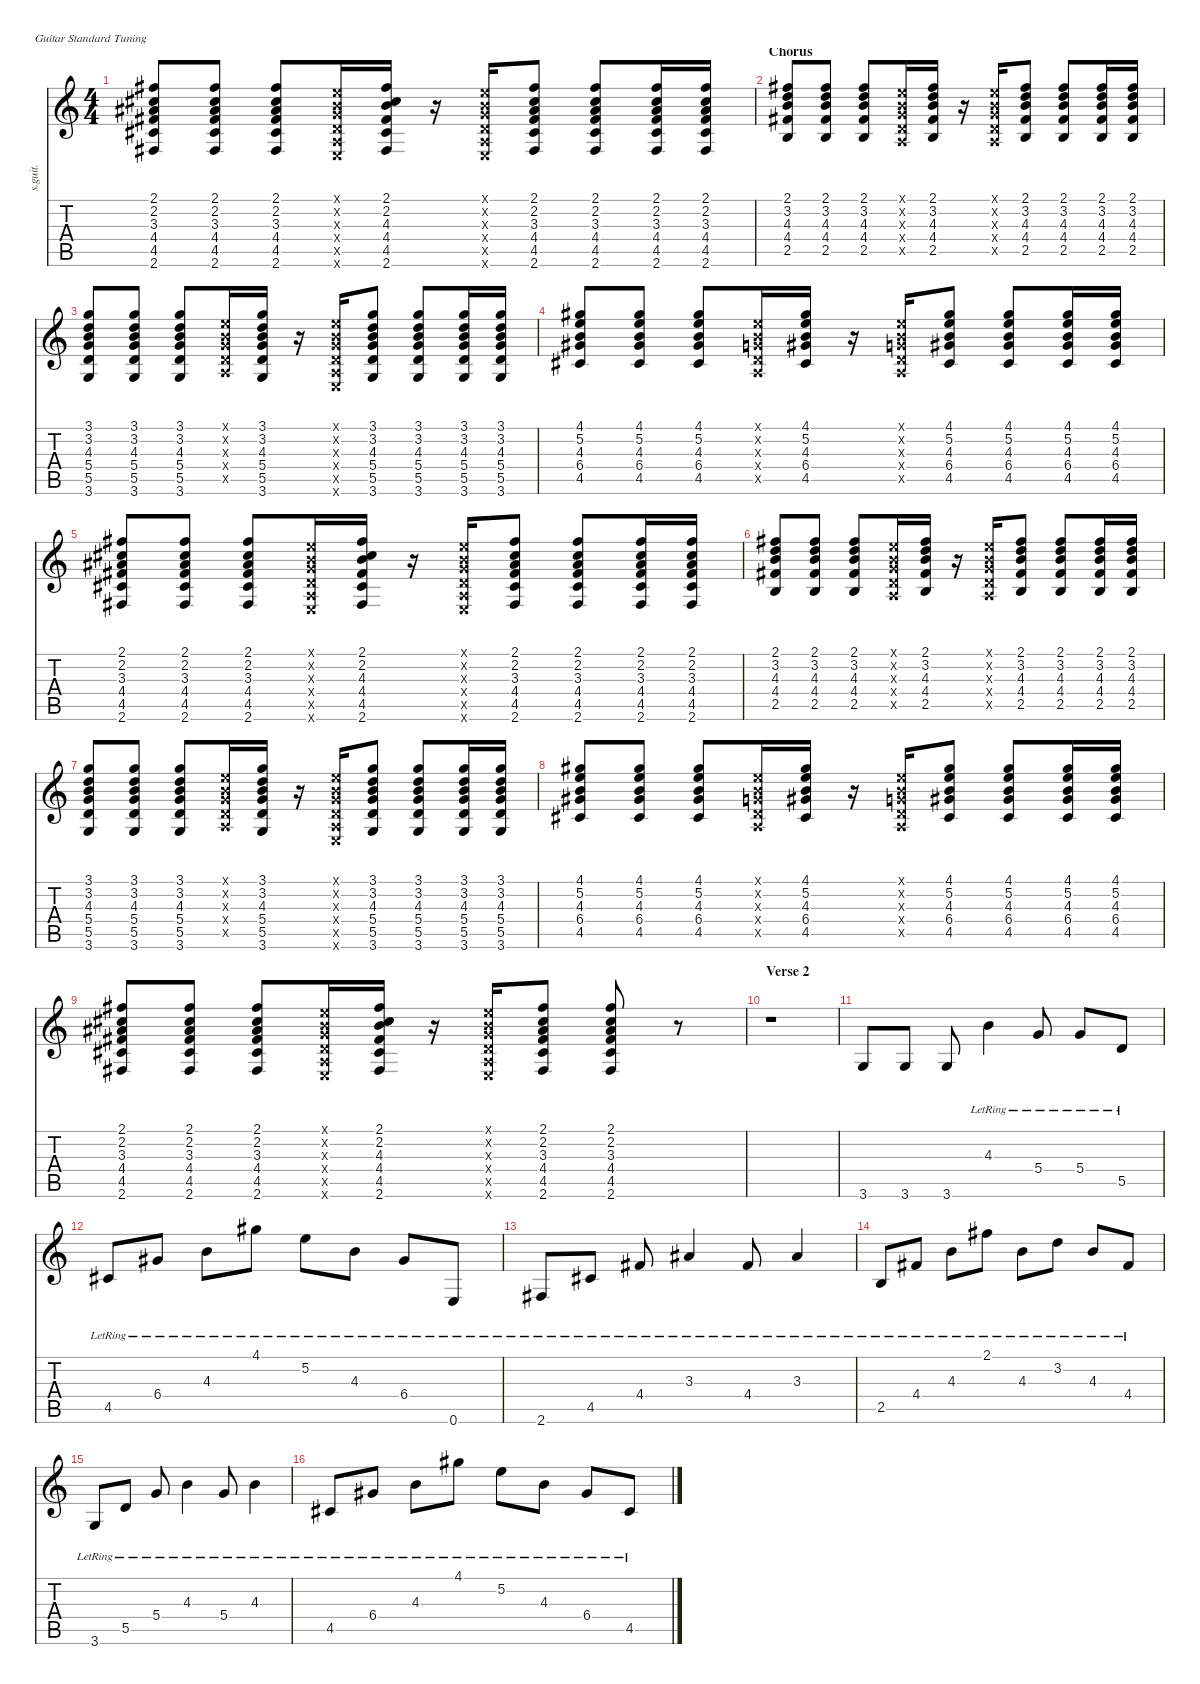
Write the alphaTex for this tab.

\defaultSystemsLayout 4
\hideDynamics
\bracketExtendMode nobrackets
\track ("Thomas Raggi (Guitar - Right)" "s.guit.") {instrument overdrivenguitar}
\staff {score tabs}
\tuning (E4 B3 G3 D3 A2 E2)
\ts (4 4)
\tempo (134 hide)
\clef g2
\ks c
(2.1{acc #} 2.2{acc #} 3.3{acc #} 4.4{acc #} 4.5{acc #} 2.6{acc #}).8{lyrics (0 "") lyrics (1 "") lyrics (2 "") lyrics (3 "") lyrics (4 "") dy ff} (2.1{acc #} 2.2{acc #} 3.3{acc #} 4.4{acc #} 4.5{acc #} 2.6{acc #}).8{lyrics (0 "") lyrics (1 "") lyrics (2 "") lyrics (3 "") lyrics (4 "")} (2.1{acc #} 2.2{acc #} 3.3{acc #} 4.4{acc #} 4.5{acc #} 2.6{acc #}).8{lyrics (0 "") lyrics (1 "") lyrics (2 "") lyrics (3 "") lyrics (4 "")} (0.1{x} 0.2{x} 0.3{x} 0.4{x} 0.5{x} 0.6{x}).16{lyrics (0 "") lyrics (1 "") lyrics (2 "") lyrics (3 "") lyrics (4 "")} (2.1{acc #} 2.2{acc #} 4.3 4.4{acc #} 4.5{acc #} 2.6{acc #}).16{lyrics (0 "") lyrics (1 "") lyrics (2 "") lyrics (3 "") lyrics (4 "")} r.16 (0.1{x} 0.2{x} 0.3{x} 0.4{x} 0.5{x} 0.6{x}).16{lyrics (0 "") lyrics (1 "") lyrics (2 "") lyrics (3 "") lyrics (4 "")} (2.1{acc #} 2.2{acc #} 3.3{acc #} 4.4{acc #} 4.5{acc #} 2.6{acc #}).8{lyrics (0 "") lyrics (1 "") lyrics (2 "") lyrics (3 "") lyrics (4 "")} (2.1{acc #} 2.2{acc #} 3.3{acc #} 4.4{acc #} 4.5{acc #} 2.6{acc #}).8{lyrics (0 "") lyrics (1 "") lyrics (2 "") lyrics (3 "") lyrics (4 "")} (2.1{acc #} 2.2{acc #} 3.3{acc #} 4.4{acc #} 4.5{acc #} 2.6{acc #}).16{lyrics (0 "") lyrics (1 "") lyrics (2 "") lyrics (3 "") lyrics (4 "")} (2.1{acc #} 2.2{acc #} 3.3{acc #} 4.4{acc #} 4.5{acc #} 2.6{acc #}).16{lyrics (0 "") lyrics (1 "") lyrics (2 "") lyrics (3 "") lyrics (4 "")} |
\section ("" "Chorus")
(2.1{acc #} 3.2 4.3 4.4{acc #} 2.5).8{lyrics (0 "") lyrics (1 "") lyrics (2 "") lyrics (3 "") lyrics (4 "")} (2.1{acc #} 3.2 4.3 4.4{acc #} 2.5).8{lyrics (0 "") lyrics (1 "") lyrics (2 "") lyrics (3 "") lyrics (4 "")} (2.1{acc #} 3.2 4.3 4.4{acc #} 2.5).8{lyrics (0 "") lyrics (1 "") lyrics (2 "") lyrics (3 "") lyrics (4 "")} (0.1{x} 0.2{x} 0.3{x} 0.4{x} 0.5{x}).16{lyrics (0 "") lyrics (1 "") lyrics (2 "") lyrics (3 "") lyrics (4 "")} (2.1{acc #} 3.2 4.3 4.4{acc #} 2.5).16{lyrics (0 "") lyrics (1 "") lyrics (2 "") lyrics (3 "") lyrics (4 "")} r.16 (0.1{x} 0.2{x} 0.3{x} 0.4{x} 0.5{x}).16{lyrics (0 "") lyrics (1 "") lyrics (2 "") lyrics (3 "") lyrics (4 "")} (2.1{acc #} 3.2 4.3 4.4{acc #} 2.5).8{lyrics (0 "") lyrics (1 "") lyrics (2 "") lyrics (3 "") lyrics (4 "")} (2.1{acc #} 3.2 4.3 4.4{acc #} 2.5).8{lyrics (0 "") lyrics (1 "") lyrics (2 "") lyrics (3 "") lyrics (4 "")} (2.1{acc #} 3.2 4.3 4.4{acc #} 2.5).16{lyrics (0 "") lyrics (1 "") lyrics (2 "") lyrics (3 "") lyrics (4 "")} (2.1{acc #} 3.2 4.3 4.4{acc #} 2.5).16{lyrics (0 "") lyrics (1 "") lyrics (2 "") lyrics (3 "") lyrics (4 "")} |
(3.1 3.2 4.3 5.4 5.5 3.6).8{lyrics (0 "") lyrics (1 "") lyrics (2 "") lyrics (3 "") lyrics (4 "")} (3.1 3.2 4.3 5.4 5.5 3.6).8{lyrics (0 "") lyrics (1 "") lyrics (2 "") lyrics (3 "") lyrics (4 "")} (3.1 3.2 4.3 5.4 5.5 3.6).8{lyrics (0 "") lyrics (1 "") lyrics (2 "") lyrics (3 "") lyrics (4 "")} (0.1{x} 0.2{x} 0.3{x} 0.4{x} 0.5{x}).16{lyrics (0 "") lyrics (1 "") lyrics (2 "") lyrics (3 "") lyrics (4 "")} (3.1 3.2 4.3 5.4 5.5 3.6).16{lyrics (0 "") lyrics (1 "") lyrics (2 "") lyrics (3 "") lyrics (4 "")} r.16 (0.1{x} 0.2{x} 0.3{x} 0.4{x} 0.5{x} 0.6{x}).16{lyrics (0 "") lyrics (1 "") lyrics (2 "") lyrics (3 "") lyrics (4 "")} (3.1 3.2 4.3 5.4 5.5 3.6).8{lyrics (0 "") lyrics (1 "") lyrics (2 "") lyrics (3 "") lyrics (4 "")} (3.1 3.2 4.3 5.4 5.5 3.6).8{lyrics (0 "") lyrics (1 "") lyrics (2 "") lyrics (3 "") lyrics (4 "")} (3.1 3.2 4.3 5.4 5.5 3.6).16{lyrics (0 "") lyrics (1 "") lyrics (2 "") lyrics (3 "") lyrics (4 "")} (3.1 3.2 4.3 5.4 5.5 3.6).16{lyrics (0 "") lyrics (1 "") lyrics (2 "") lyrics (3 "") lyrics (4 "")} |
(4.1{acc #} 5.2 4.3 6.4{acc #} 4.5{acc #}).8{lyrics (0 "") lyrics (1 "") lyrics (2 "") lyrics (3 "") lyrics (4 "")} (4.1{acc #} 5.2 4.3 6.4{acc #} 4.5{acc #}).8{lyrics (0 "") lyrics (1 "") lyrics (2 "") lyrics (3 "") lyrics (4 "")} (4.1{acc #} 5.2 4.3 6.4{acc #} 4.5{acc #}).8{lyrics (0 "") lyrics (1 "") lyrics (2 "") lyrics (3 "") lyrics (4 "")} (0.1{x} 0.2{x} 0.3{x} 0.4{x} 0.5{x}).16{lyrics (0 "") lyrics (1 "") lyrics (2 "") lyrics (3 "") lyrics (4 "")} (4.1{acc #} 5.2 4.3 6.4{acc #} 4.5{acc #}).16{lyrics (0 "") lyrics (1 "") lyrics (2 "") lyrics (3 "") lyrics (4 "")} r.16 (0.1{x} 0.2{x} 0.3{x} 0.4{x} 0.5{x}).16{lyrics (0 "") lyrics (1 "") lyrics (2 "") lyrics (3 "") lyrics (4 "")} (4.1{acc #} 5.2 4.3 6.4{acc #} 4.5{acc #}).8{lyrics (0 "") lyrics (1 "") lyrics (2 "") lyrics (3 "") lyrics (4 "")} (4.1{acc #} 5.2 4.3 6.4{acc #} 4.5{acc #}).8{lyrics (0 "") lyrics (1 "") lyrics (2 "") lyrics (3 "") lyrics (4 "")} (4.1{acc #} 5.2 4.3 6.4{acc #} 4.5{acc #}).16{lyrics (0 "") lyrics (1 "") lyrics (2 "") lyrics (3 "") lyrics (4 "")} (4.1{acc #} 5.2 4.3 6.4{acc #} 4.5{acc #}).16{lyrics (0 "") lyrics (1 "") lyrics (2 "") lyrics (3 "") lyrics (4 "")} |
(2.1{acc #} 2.2{acc #} 3.3{acc #} 4.4{acc #} 4.5{acc #} 2.6{acc #}).8{lyrics (0 "") lyrics (1 "") lyrics (2 "") lyrics (3 "") lyrics (4 "")} (2.1{acc #} 2.2{acc #} 3.3{acc #} 4.4{acc #} 4.5{acc #} 2.6{acc #}).8{lyrics (0 "") lyrics (1 "") lyrics (2 "") lyrics (3 "") lyrics (4 "")} (2.1{acc #} 2.2{acc #} 3.3{acc #} 4.4{acc #} 4.5{acc #} 2.6{acc #}).8{lyrics (0 "") lyrics (1 "") lyrics (2 "") lyrics (3 "") lyrics (4 "")} (0.1{x} 0.2{x} 0.3{x} 0.4{x} 0.5{x} 0.6{x}).16{lyrics (0 "") lyrics (1 "") lyrics (2 "") lyrics (3 "") lyrics (4 "")} (2.1{acc #} 2.2{acc #} 4.3 4.4{acc #} 4.5{acc #} 2.6{acc #}).16{lyrics (0 "") lyrics (1 "") lyrics (2 "") lyrics (3 "") lyrics (4 "")} r.16 (0.1{x} 0.2{x} 0.3{x} 0.4{x} 0.5{x} 0.6{x}).16{lyrics (0 "") lyrics (1 "") lyrics (2 "") lyrics (3 "") lyrics (4 "")} (2.1{acc #} 2.2{acc #} 3.3{acc #} 4.4{acc #} 4.5{acc #} 2.6{acc #}).8{lyrics (0 "") lyrics (1 "") lyrics (2 "") lyrics (3 "") lyrics (4 "")} (2.1{acc #} 2.2{acc #} 3.3{acc #} 4.4{acc #} 4.5{acc #} 2.6{acc #}).8{lyrics (0 "") lyrics (1 "") lyrics (2 "") lyrics (3 "") lyrics (4 "")} (2.1{acc #} 2.2{acc #} 3.3{acc #} 4.4{acc #} 4.5{acc #} 2.6{acc #}).16{lyrics (0 "") lyrics (1 "") lyrics (2 "") lyrics (3 "") lyrics (4 "")} (2.1{acc #} 2.2{acc #} 3.3{acc #} 4.4{acc #} 4.5{acc #} 2.6{acc #}).16{lyrics (0 "") lyrics (1 "") lyrics (2 "") lyrics (3 "") lyrics (4 "")} |
(2.1{acc #} 3.2 4.3 4.4{acc #} 2.5).8{lyrics (0 "") lyrics (1 "") lyrics (2 "") lyrics (3 "") lyrics (4 "")} (2.1{acc #} 3.2 4.3 4.4{acc #} 2.5).8{lyrics (0 "") lyrics (1 "") lyrics (2 "") lyrics (3 "") lyrics (4 "")} (2.1{acc #} 3.2 4.3 4.4{acc #} 2.5).8{lyrics (0 "") lyrics (1 "") lyrics (2 "") lyrics (3 "") lyrics (4 "")} (0.1{x} 0.2{x} 0.3{x} 0.4{x} 0.5{x}).16{lyrics (0 "") lyrics (1 "") lyrics (2 "") lyrics (3 "") lyrics (4 "")} (2.1{acc #} 3.2 4.3 4.4{acc #} 2.5).16{lyrics (0 "") lyrics (1 "") lyrics (2 "") lyrics (3 "") lyrics (4 "")} r.16 (0.1{x} 0.2{x} 0.3{x} 0.4{x} 0.5{x}).16{lyrics (0 "") lyrics (1 "") lyrics (2 "") lyrics (3 "") lyrics (4 "")} (2.1{acc #} 3.2 4.3 4.4{acc #} 2.5).8{lyrics (0 "") lyrics (1 "") lyrics (2 "") lyrics (3 "") lyrics (4 "")} (2.1{acc #} 3.2 4.3 4.4{acc #} 2.5).8{lyrics (0 "") lyrics (1 "") lyrics (2 "") lyrics (3 "") lyrics (4 "")} (2.1{acc #} 3.2 4.3 4.4{acc #} 2.5).16{lyrics (0 "") lyrics (1 "") lyrics (2 "") lyrics (3 "") lyrics (4 "")} (2.1{acc #} 3.2 4.3 4.4{acc #} 2.5).16{lyrics (0 "") lyrics (1 "") lyrics (2 "") lyrics (3 "") lyrics (4 "")} |
(3.1 3.2 4.3 5.4 5.5 3.6).8{lyrics (0 "") lyrics (1 "") lyrics (2 "") lyrics (3 "") lyrics (4 "")} (3.1 3.2 4.3 5.4 5.5 3.6).8{lyrics (0 "") lyrics (1 "") lyrics (2 "") lyrics (3 "") lyrics (4 "")} (3.1 3.2 4.3 5.4 5.5 3.6).8{lyrics (0 "") lyrics (1 "") lyrics (2 "") lyrics (3 "") lyrics (4 "")} (0.1{x} 0.2{x} 0.3{x} 0.4{x} 0.5{x}).16{lyrics (0 "") lyrics (1 "") lyrics (2 "") lyrics (3 "") lyrics (4 "")} (3.1 3.2 4.3 5.4 5.5 3.6).16{lyrics (0 "") lyrics (1 "") lyrics (2 "") lyrics (3 "") lyrics (4 "")} r.16 (0.1{x} 0.2{x} 0.3{x} 0.4{x} 0.5{x} 0.6{x}).16{lyrics (0 "") lyrics (1 "") lyrics (2 "") lyrics (3 "") lyrics (4 "")} (3.1 3.2 4.3 5.4 5.5 3.6).8{lyrics (0 "") lyrics (1 "") lyrics (2 "") lyrics (3 "") lyrics (4 "")} (3.1 3.2 4.3 5.4 5.5 3.6).8{lyrics (0 "") lyrics (1 "") lyrics (2 "") lyrics (3 "") lyrics (4 "")} (3.1 3.2 4.3 5.4 5.5 3.6).16{lyrics (0 "") lyrics (1 "") lyrics (2 "") lyrics (3 "") lyrics (4 "")} (3.1 3.2 4.3 5.4 5.5 3.6).16{lyrics (0 "") lyrics (1 "") lyrics (2 "") lyrics (3 "") lyrics (4 "")} |
(4.1{acc #} 5.2 4.3 6.4{acc #} 4.5{acc #}).8{lyrics (0 "") lyrics (1 "") lyrics (2 "") lyrics (3 "") lyrics (4 "")} (4.1{acc #} 5.2 4.3 6.4{acc #} 4.5{acc #}).8{lyrics (0 "") lyrics (1 "") lyrics (2 "") lyrics (3 "") lyrics (4 "")} (4.1{acc #} 5.2 4.3 6.4{acc #} 4.5{acc #}).8{lyrics (0 "") lyrics (1 "") lyrics (2 "") lyrics (3 "") lyrics (4 "")} (0.1{x} 0.2{x} 0.3{x} 0.4{x} 0.5{x}).16{lyrics (0 "") lyrics (1 "") lyrics (2 "") lyrics (3 "") lyrics (4 "")} (4.1{acc #} 5.2 4.3 6.4{acc #} 4.5{acc #}).16{lyrics (0 "") lyrics (1 "") lyrics (2 "") lyrics (3 "") lyrics (4 "")} r.16 (0.1{x} 0.2{x} 0.3{x} 0.4{x} 0.5{x}).16{lyrics (0 "") lyrics (1 "") lyrics (2 "") lyrics (3 "") lyrics (4 "")} (4.1{acc #} 5.2 4.3 6.4{acc #} 4.5{acc #}).8{lyrics (0 "") lyrics (1 "") lyrics (2 "") lyrics (3 "") lyrics (4 "")} (4.1{acc #} 5.2 4.3 6.4{acc #} 4.5{acc #}).8{lyrics (0 "") lyrics (1 "") lyrics (2 "") lyrics (3 "") lyrics (4 "")} (4.1{acc #} 5.2 4.3 6.4{acc #} 4.5{acc #}).16{lyrics (0 "") lyrics (1 "") lyrics (2 "") lyrics (3 "") lyrics (4 "")} (4.1{acc #} 5.2 4.3 6.4{acc #} 4.5{acc #}).16{lyrics (0 "") lyrics (1 "") lyrics (2 "") lyrics (3 "") lyrics (4 "")} |
(2.1{acc #} 2.2{acc #} 3.3{acc #} 4.4{acc #} 4.5{acc #} 2.6{acc #}).8{lyrics (0 "") lyrics (1 "") lyrics (2 "") lyrics (3 "") lyrics (4 "")} (2.1{acc #} 2.2{acc #} 3.3{acc #} 4.4{acc #} 4.5{acc #} 2.6{acc #}).8{lyrics (0 "") lyrics (1 "") lyrics (2 "") lyrics (3 "") lyrics (4 "")} (2.1{acc #} 2.2{acc #} 3.3{acc #} 4.4{acc #} 4.5{acc #} 2.6{acc #}).8{lyrics (0 "") lyrics (1 "") lyrics (2 "") lyrics (3 "") lyrics (4 "")} (0.1{x} 0.2{x} 0.3{x} 0.4{x} 0.5{x} 0.6{x}).16{lyrics (0 "") lyrics (1 "") lyrics (2 "") lyrics (3 "") lyrics (4 "")} (2.1{acc #} 2.2{acc #} 4.3 4.4{acc #} 4.5{acc #} 2.6{acc #}).16{lyrics (0 "") lyrics (1 "") lyrics (2 "") lyrics (3 "") lyrics (4 "")} r.16 (0.1{x} 0.2{x} 0.3{x} 0.4{x} 0.5{x} 0.6{x}).16{lyrics (0 "") lyrics (1 "") lyrics (2 "") lyrics (3 "") lyrics (4 "")} (2.1{acc #} 2.2{acc #} 3.3{acc #} 4.4{acc #} 4.5{acc #} 2.6{acc #}).8{lyrics (0 "") lyrics (1 "") lyrics (2 "") lyrics (3 "") lyrics (4 "")} (2.1{acc #} 2.2{acc #} 3.3{acc #} 4.4{acc #} 4.5{acc #} 2.6{acc #}).8{lyrics (0 "") lyrics (1 "") lyrics (2 "") lyrics (3 "") lyrics (4 "")} r.8 |
\section ("" "Verse 2")
r.1 |
3.6.8{lyrics (0 "") lyrics (1 "") lyrics (2 "") lyrics (3 "") lyrics (4 "") dy mf} 3.6.8{lyrics (0 "") lyrics (1 "") lyrics (2 "") lyrics (3 "") lyrics (4 "")} 3.6.8{lyrics (0 "") lyrics (1 "") lyrics (2 "") lyrics (3 "") lyrics (4 "")} 4.3{lr}.4{lyrics (0 "") lyrics (1 "") lyrics (2 "") lyrics (3 "") lyrics (4 "")} 5.4{lr}.8{lyrics (0 "") lyrics (1 "") lyrics (2 "") lyrics (3 "") lyrics (4 "")} 5.4{lr}.8{lyrics (0 "") lyrics (1 "") lyrics (2 "") lyrics (3 "") lyrics (4 "")} 5.5{lr}.8{lyrics (0 "") lyrics (1 "") lyrics (2 "") lyrics (3 "") lyrics (4 "")} |
4.5{lr acc #}.8{lyrics (0 "") lyrics (1 "") lyrics (2 "") lyrics (3 "") lyrics (4 "")} 6.4{lr acc #}.8{lyrics (0 "") lyrics (1 "") lyrics (2 "") lyrics (3 "") lyrics (4 "")} 4.3{lr}.8{lyrics (0 "") lyrics (1 "") lyrics (2 "") lyrics (3 "") lyrics (4 "")} 4.1{lr acc #}.8{lyrics (0 "") lyrics (1 "") lyrics (2 "") lyrics (3 "") lyrics (4 "")} 5.2{lr}.8{lyrics (0 "") lyrics (1 "") lyrics (2 "") lyrics (3 "") lyrics (4 "")} 4.3{lr}.8{lyrics (0 "") lyrics (1 "") lyrics (2 "") lyrics (3 "") lyrics (4 "")} 6.4{lr acc #}.8{lyrics (0 "") lyrics (1 "") lyrics (2 "") lyrics (3 "") lyrics (4 "")} 0.6{lr}.8{lyrics (0 "") lyrics (1 "") lyrics (2 "") lyrics (3 "") lyrics (4 "")} |
2.6{lr acc #}.8{lyrics (0 "") lyrics (1 "") lyrics (2 "") lyrics (3 "") lyrics (4 "")} 4.5{lr acc #}.8{lyrics (0 "") lyrics (1 "") lyrics (2 "") lyrics (3 "") lyrics (4 "")} 4.4{lr acc #}.8{lyrics (0 "") lyrics (1 "") lyrics (2 "") lyrics (3 "") lyrics (4 "")} 3.3{lr acc #}.4{lyrics (0 "") lyrics (1 "") lyrics (2 "") lyrics (3 "") lyrics (4 "")} 4.4{lr acc #}.8{lyrics (0 "") lyrics (1 "") lyrics (2 "") lyrics (3 "") lyrics (4 "")} 3.3{lr acc #}.4{lyrics (0 "") lyrics (1 "") lyrics (2 "") lyrics (3 "") lyrics (4 "")} |
2.5{lr}.8{lyrics (0 "") lyrics (1 "") lyrics (2 "") lyrics (3 "") lyrics (4 "")} 4.4{lr acc #}.8{lyrics (0 "") lyrics (1 "") lyrics (2 "") lyrics (3 "") lyrics (4 "")} 4.3{lr}.8{lyrics (0 "") lyrics (1 "") lyrics (2 "") lyrics (3 "") lyrics (4 "")} 2.1{lr acc #}.8{lyrics (0 "") lyrics (1 "") lyrics (2 "") lyrics (3 "") lyrics (4 "")} 4.3{lr}.8{lyrics (0 "") lyrics (1 "") lyrics (2 "") lyrics (3 "") lyrics (4 "")} 3.2{lr}.8{lyrics (0 "") lyrics (1 "") lyrics (2 "") lyrics (3 "") lyrics (4 "")} 4.3{lr}.8{lyrics (0 "") lyrics (1 "") lyrics (2 "") lyrics (3 "") lyrics (4 "")} 4.4{lr acc #}.8{lyrics (0 "") lyrics (1 "") lyrics (2 "") lyrics (3 "") lyrics (4 "")} |
3.6{lr}.8{lyrics (0 "") lyrics (1 "") lyrics (2 "") lyrics (3 "") lyrics (4 "")} 5.5{lr}.8{lyrics (0 "") lyrics (1 "") lyrics (2 "") lyrics (3 "") lyrics (4 "")} 5.4{lr}.8{lyrics (0 "") lyrics (1 "") lyrics (2 "") lyrics (3 "") lyrics (4 "")} 4.3{lr}.4{lyrics (0 "") lyrics (1 "") lyrics (2 "") lyrics (3 "") lyrics (4 "")} 5.4{lr}.8{lyrics (0 "") lyrics (1 "") lyrics (2 "") lyrics (3 "") lyrics (4 "")} 4.3{lr}.4{lyrics (0 "") lyrics (1 "") lyrics (2 "") lyrics (3 "") lyrics (4 "")} |
4.5{lr acc #}.8{lyrics (0 "") lyrics (1 "") lyrics (2 "") lyrics (3 "") lyrics (4 "")} 6.4{lr acc #}.8{lyrics (0 "") lyrics (1 "") lyrics (2 "") lyrics (3 "") lyrics (4 "")} 4.3{lr}.8{lyrics (0 "") lyrics (1 "") lyrics (2 "") lyrics (3 "") lyrics (4 "")} 4.1{lr acc #}.8{lyrics (0 "") lyrics (1 "") lyrics (2 "") lyrics (3 "") lyrics (4 "")} 5.2{lr}.8{lyrics (0 "") lyrics (1 "") lyrics (2 "") lyrics (3 "") lyrics (4 "")} 4.3{lr}.8{lyrics (0 "") lyrics (1 "") lyrics (2 "") lyrics (3 "") lyrics (4 "")} 6.4{lr acc #}.8{lyrics (0 "") lyrics (1 "") lyrics (2 "") lyrics (3 "") lyrics (4 "")} 4.5{lr acc #}.8{lyrics (0 "") lyrics (1 "") lyrics (2 "") lyrics (3 "") lyrics (4 "")}
